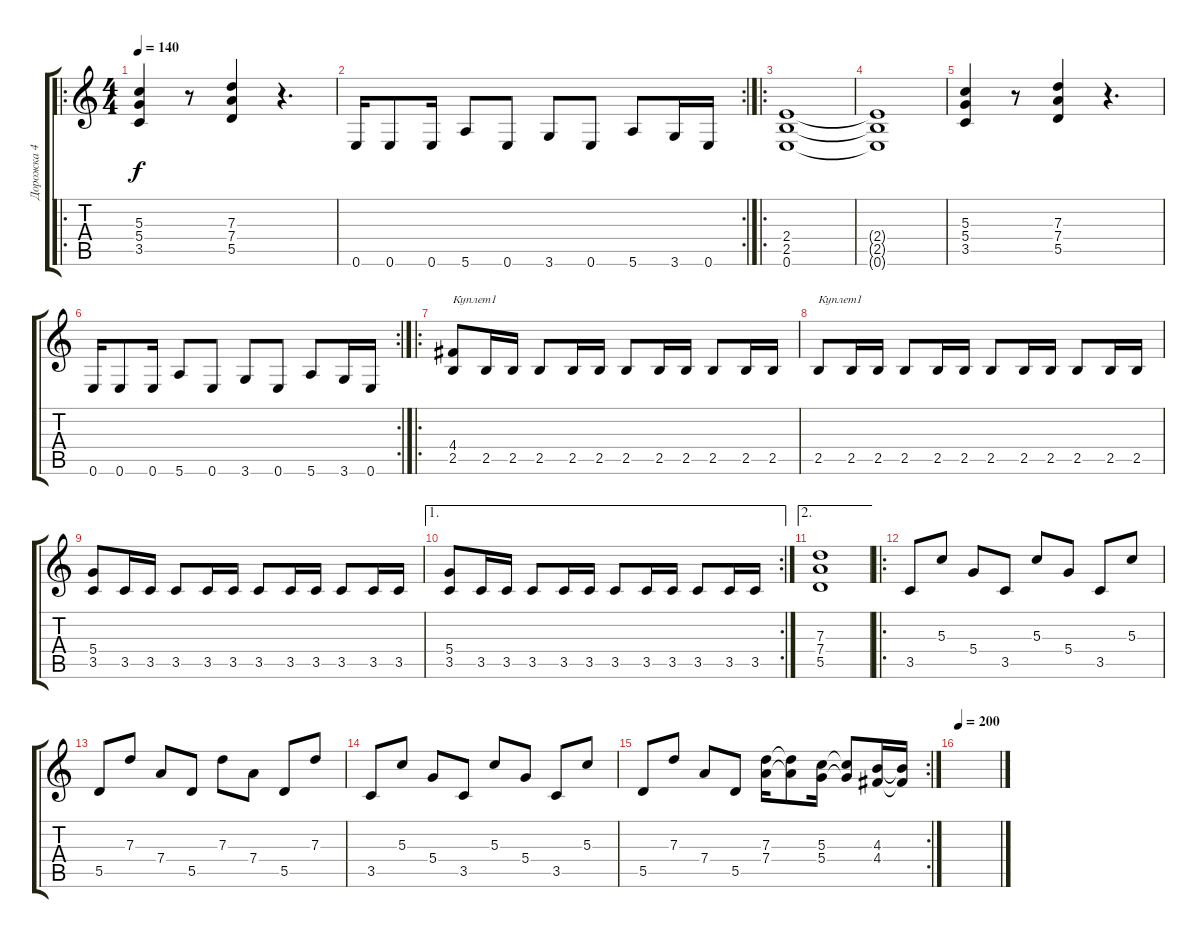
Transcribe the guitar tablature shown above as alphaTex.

\track ("Дорожка 4" "Дорожка 4") {instrument distortionguitar}
\staff {score tabs}
\tuning (E4 B3 G3 D3 A2 E2) {hide}
\ro
\ts (4 4)
\tempo 140
\clef g2
\ks c
(5.3 5.4 3.5).4{dy f} r.8 (7.3 7.4 5.5).4 r.4{d} |
\rc 2
0.6.16 0.6.8 0.6.16 5.6.8 0.6.8 3.6.8 0.6.8 5.6.8 3.6.16 0.6.16 |
\ro
(2.4 2.5 0.6).1 |
(2.4{t} 2.5{t} 0.6{t}).1 |
(5.3 5.4 3.5).4 r.8 (7.3 7.4 5.5).4 r.4{d} |
\rc 2
0.6.16 0.6.8 0.6.16 5.6.8 0.6.8 3.6.8 0.6.8 5.6.8 3.6.16 0.6.16 |
\ro
(4.4 2.5).8{txt "Куплет1"} 2.5.16 2.5.16 2.5.8 2.5.16 2.5.16 2.5.8 2.5.16 2.5.16 2.5.8 2.5.16 2.5.16 |
2.5.8{txt "Куплет1"} 2.5.16 2.5.16 2.5.8 2.5.16 2.5.16 2.5.8 2.5.16 2.5.16 2.5.8 2.5.16 2.5.16 |
(5.4 3.5).8 3.5.16 3.5.16 3.5.8 3.5.16 3.5.16 3.5.8 3.5.16 3.5.16 3.5.8 3.5.16 3.5.16 |
\ae 1
\rc 2
(5.4 3.5).8 3.5.16 3.5.16 3.5.8 3.5.16 3.5.16 3.5.8 3.5.16 3.5.16 3.5.8 3.5.16 3.5.16 |
\ae 2
(7.3 7.4 5.5).1 |
\ro
3.5.8 5.3.8 5.4.8 3.5.8 5.3.8 5.4.8 3.5.8 5.3.8 |
5.5.8 7.3.8 7.4.8 5.5.8 7.3.8 7.4.8 5.5.8 7.3.8 |
3.5.8 5.3.8 5.4.8 3.5.8 5.3.8 5.4.8 3.5.8 5.3.8 |
\rc 2
5.5.8 7.3.8 7.4.8 5.5.8 (7.3 7.4).16 (7.3{t} 7.4{t}).8 (5.3 5.4).16 (5.3{t} 5.4{t}).8 (4.3 4.4).16 (4.3{t} 4.4{t}).16 |
\tempo 180
\tempo 200
